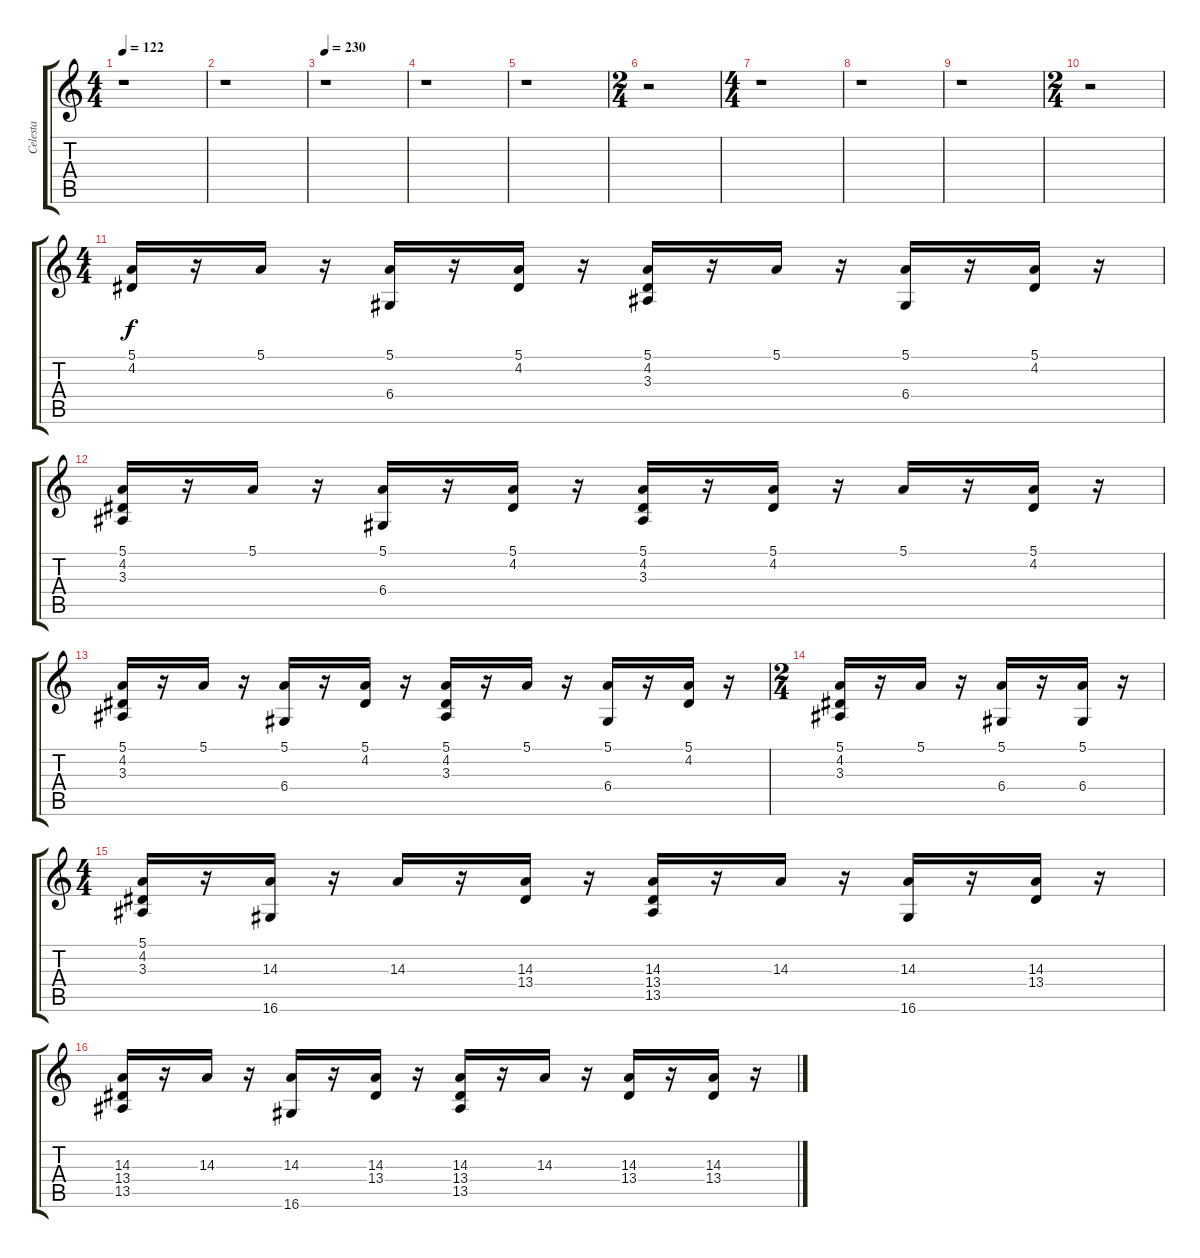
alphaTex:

\track ("Celesta" "Celesta") {instrument celesta}
\staff {score tabs}
\tuning (E4 B3 G3 D3 A2 E2) {hide}
\ts (4 4)
\tempo 122
\clef g2
\ks c
r.1{dy f} |
r.1 |
\tempo 230
r.1 |
r.1 |
r.1 |
\ts (2 4)
r.2 |
\ts (4 4)
r.1 |
r.1 |
r.1 |
\ts (2 4)
r.2 |
\ts (4 4)
(5.1 4.2).16 r.16 5.1.16 r.16 (5.1 6.4).16 r.16 (5.1 4.2).16 r.16 (5.1 4.2 3.3).16 r.16 5.1.16 r.16 (5.1 6.4).16 r.16 (5.1 4.2).16 r.16 |
(5.1 4.2 3.3).16 r.16 5.1.16 r.16 (5.1 6.4).16 r.16 (5.1 4.2).16 r.16 (5.1 4.2 3.3).16 r.16 (5.1 4.2).16 r.16 5.1.16 r.16 (5.1 4.2).16 r.16 |
(5.1 4.2 3.3).16 r.16 5.1.16 r.16 (5.1 6.4).16 r.16 (5.1 4.2).16 r.16 (5.1 4.2 3.3).16 r.16 5.1.16 r.16 (5.1 6.4).16 r.16 (5.1 4.2).16 r.16 |
\ts (2 4)
(5.1 4.2 3.3).16 r.16 5.1.16 r.16 (5.1 6.4).16 r.16 (5.1 6.4).16 r.16 |
\ts (4 4)
(5.1 4.2 3.3).16 r.16 (14.3 16.6).16 r.16 14.3.16 r.16 (14.3 13.4).16 r.16 (14.3 13.4 13.5).16 r.16 14.3.16 r.16 (14.3 16.6).16 r.16 (14.3 13.4).16 r.16 |
(14.3 13.4 13.5).16 r.16 14.3.16 r.16 (14.3 16.6).16 r.16 (14.3 13.4).16 r.16 (14.3 13.4 13.5).16 r.16 14.3.16 r.16 (14.3 13.4).16 r.16 (14.3 13.4).16 r.16
